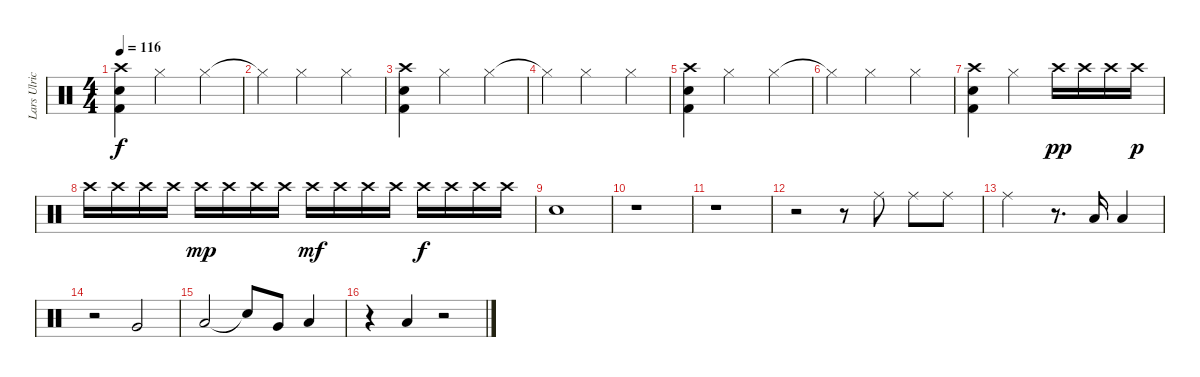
\track ("Lars Ulrich" "Lars Ulric") {instrument percussion}
\staff {score}
\articulation defaults
\ts (4 4)
\tempo 116
\clef neutral
\ks c
("Crash high (hit)" "Snare (hit) 2" "Kick (hit) 2").4{dy f} "Hi-Hat (closed)".2 "Hi-Hat (closed)".4 |
"Hi-Hat (closed)"{t}.4 "Hi-Hat (closed)".2 "Hi-Hat (closed)".4 |
("Crash high (hit)" "Snare (hit) 2" "Kick (hit) 2").4 "Hi-Hat (closed)".2 "Hi-Hat (closed)".4 |
"Hi-Hat (closed)"{t}.4 "Hi-Hat (closed)".2 "Hi-Hat (closed)".4 |
("Crash high (hit)" "Snare (hit) 2" "Kick (hit) 2").4 "Hi-Hat (closed)".2 "Hi-Hat (closed)".4 |
"Hi-Hat (closed)"{t}.4 "Hi-Hat (closed)".2 "Hi-Hat (closed)".4 |
("Crash high (hit)" "Snare (hit) 2" "Kick (hit) 2").4 "Hi-Hat (closed)".2 "Crash high (hit)".16{dy pp} "Crash high (hit)".16 "Crash high (hit)".16 "Crash high (hit)".16{dy p} |
"Crash high (hit)".16 "Crash high (hit)".16 "Crash high (hit)".16 "Crash high (hit)".16 "Crash high (hit)".16{dy mp} "Crash high (hit)".16 "Crash high (hit)".16 "Crash high (hit)".16 "Crash high (hit)".16{dy mf} "Crash high (hit)".16 "Crash high (hit)".16 "Crash high (hit)".16 "Crash high (hit)".16{dy f} "Crash high (hit)".16 "Crash high (hit)".16 "Crash high (hit)".16 |
"Snare (hit) 2".1 |
r.1 |
r.1 |
r.2 r.8 "Ride (middle)".8 "Ride (middle)".8 "Ride (middle)".8 |
"Ride (middle)".2 r.8{d} "Low Tom (hit)".16 "Low Tom (hit)".4 |
r.2 "Very Low Tom (hit)".2 |
"Low Tom (hit)".2 "Snare (hit)"{t}.8 "Very Low Tom (hit)".8 "Low Tom (hit)".4 |
r.4 "Low Tom (hit)".4 r.2
